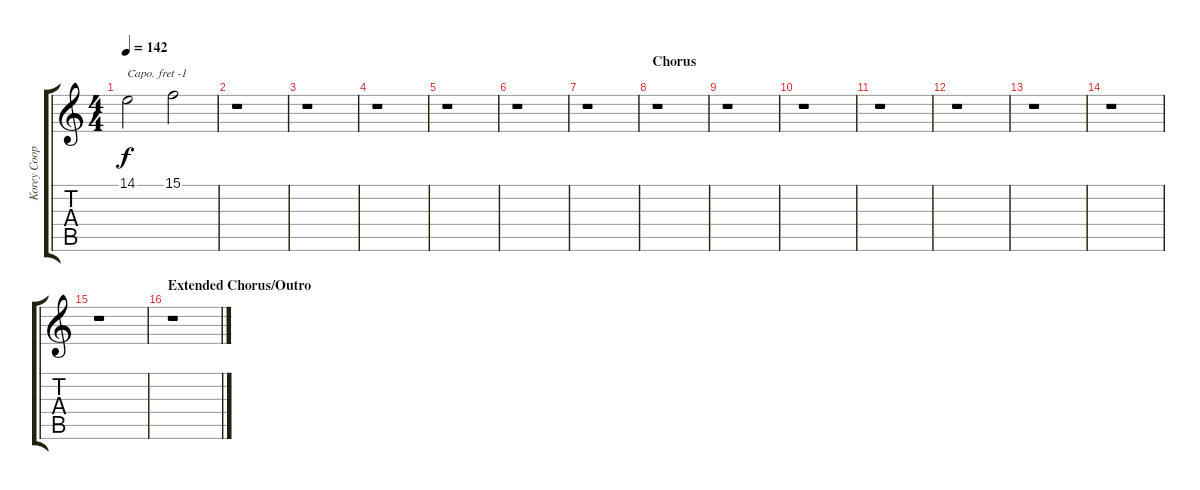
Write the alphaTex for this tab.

\track ("Korey Cooper (Keyboards 2)" "Korey Coop") {instrument stringensemble1}
\staff {score tabs}
\capo -1
\tuning (Eb4 Bb3 Gb3 Db3 Ab2 Db2) {hide}
\ts (4 4)
\tempo 142
\clef g2
\ks c
14.1.2{dy f} 15.1.2 |
r.1 |
r.1 |
r.1 |
r.1 |
r.1 |
r.1 |
\section ("" "Chorus")
r.1 |
r.1 |
r.1 |
r.1 |
r.1 |
r.1 |
r.1 |
r.1 |
\section ("" "Extended Chorus/Outro")
r.1
